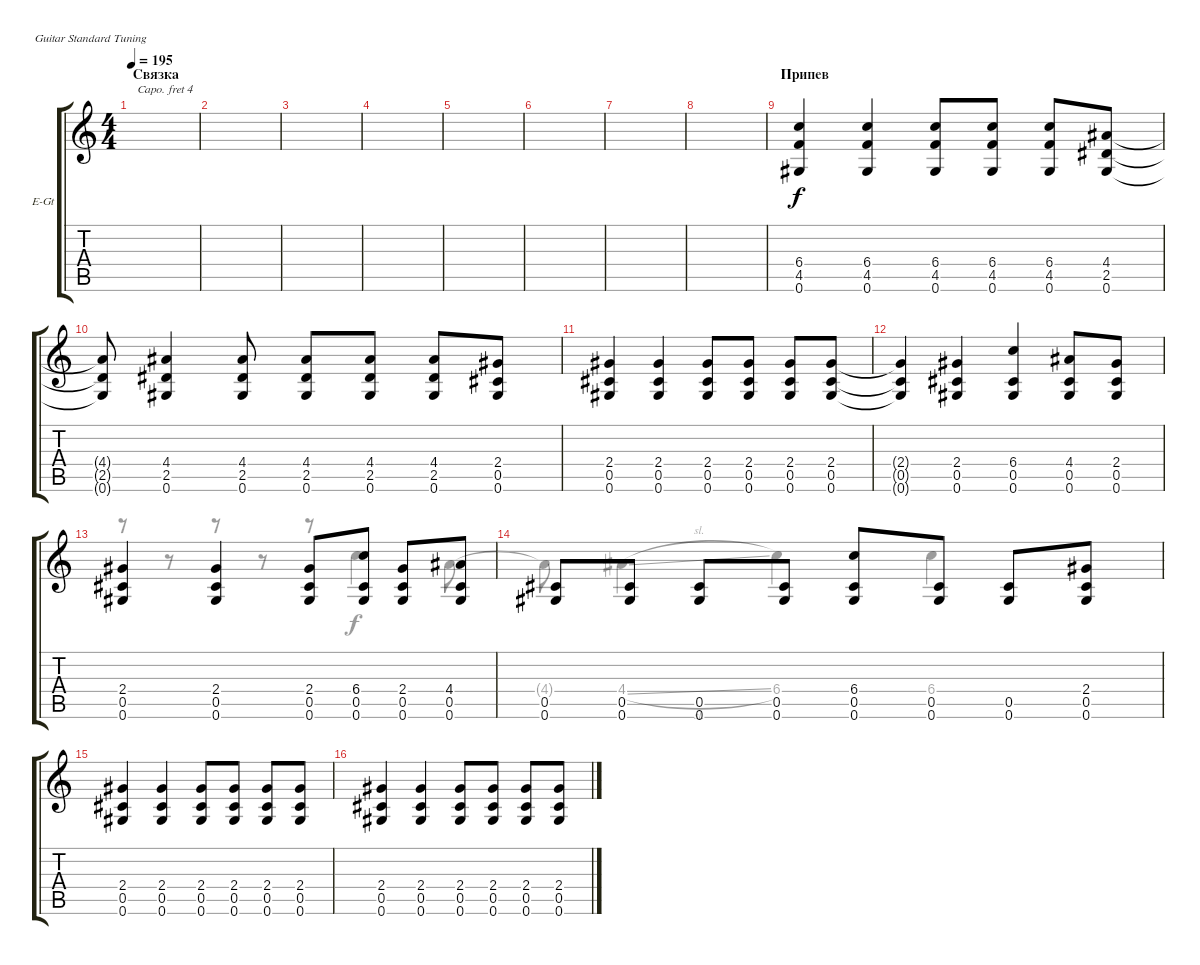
\defaultSystemsLayout 4
\bracketExtendMode groupsimilarinstruments
\firstSystemTrackNameOrientation horizontal
\otherSystemsTrackNameOrientation horizontal
\track ("Electric Guitar Dist" "E-Gt") {instrument overdrivenguitar}
\staff {score tabs}
\capo 4
\tuning (E4 B3 G3 D3 A2 E2)
\voice
\ts (4 4)
\section ("" "Связка")
\tempo 195
\clef g2
\ks c
|
|
|
|
|
|
|
|
\section ("" "Припев")
(4.5 6.4 0.6).4 (4.5 6.4 0.6).4 (4.5 6.4 0.6).8 (4.5 6.4 0.6).8 (4.5 6.4 0.6).8 (2.5 4.4 0.6).8 |
(2.5{t} 4.4{t} 0.6{t}).8 (2.5 4.4 0.6).4 (2.5 4.4 0.6).8 (2.5 4.4 0.6).8 (2.5 4.4 0.6).8 (2.5 4.4 0.6).8 (2.4 0.5 0.6).8 |
(2.4 0.5 0.6).4 (2.4 0.5 0.6).4 (0.6 0.5 2.4).8 (0.6 0.5 2.4).8 (0.6 0.5 2.4).8 (0.6 0.5 2.4).8 |
(2.4{t} 0.5{t} 0.6{t}).4 (2.4 0.5 0.6).4 (0.6 0.5 6.4).4 (4.4 0.5 0.6).8 (2.4 0.5 0.6).8 |
(2.4 0.5 0.6).4 (2.4 0.5 0.6).4 (0.6 0.5 2.4).8 (0.6 0.5 6.4).8 (0.6 0.5 2.4).8 (0.6 0.5 4.4).8 |
(0.5 0.6).8 (0.5 0.6).8 (0.5 0.6).8 (0.5 0.6).8 (0.5 0.6 6.4).8 (0.5 0.6).8 (0.5 0.6).8 (0.5 0.6 2.4).8 |
(2.4 0.5 0.6).4 (2.4 0.5 0.6).4 (0.6 0.5 2.4).8 (0.6 0.5 2.4).8 (0.6 0.5 2.4).8 (0.6 0.5 2.4).8 |
(2.4 0.5 0.6).4 (2.4 0.5 0.6).4 (0.6 0.5 2.4).8 (2.4 0.5 0.6).8 (2.4 0.5 0.6).8 (2.4 0.5 0.6).8
\voice
\clef g2
\ottava regular
\simile none
\ks c
|
|
|
|
|
|
|
|
|
|
|
|
r.8 r.8 r.8 r.8 r.8 6.4.4 4.4.8 |
4.4{t}.8 4.4{sl}.4 6.4.4 6.4.4 |
|
